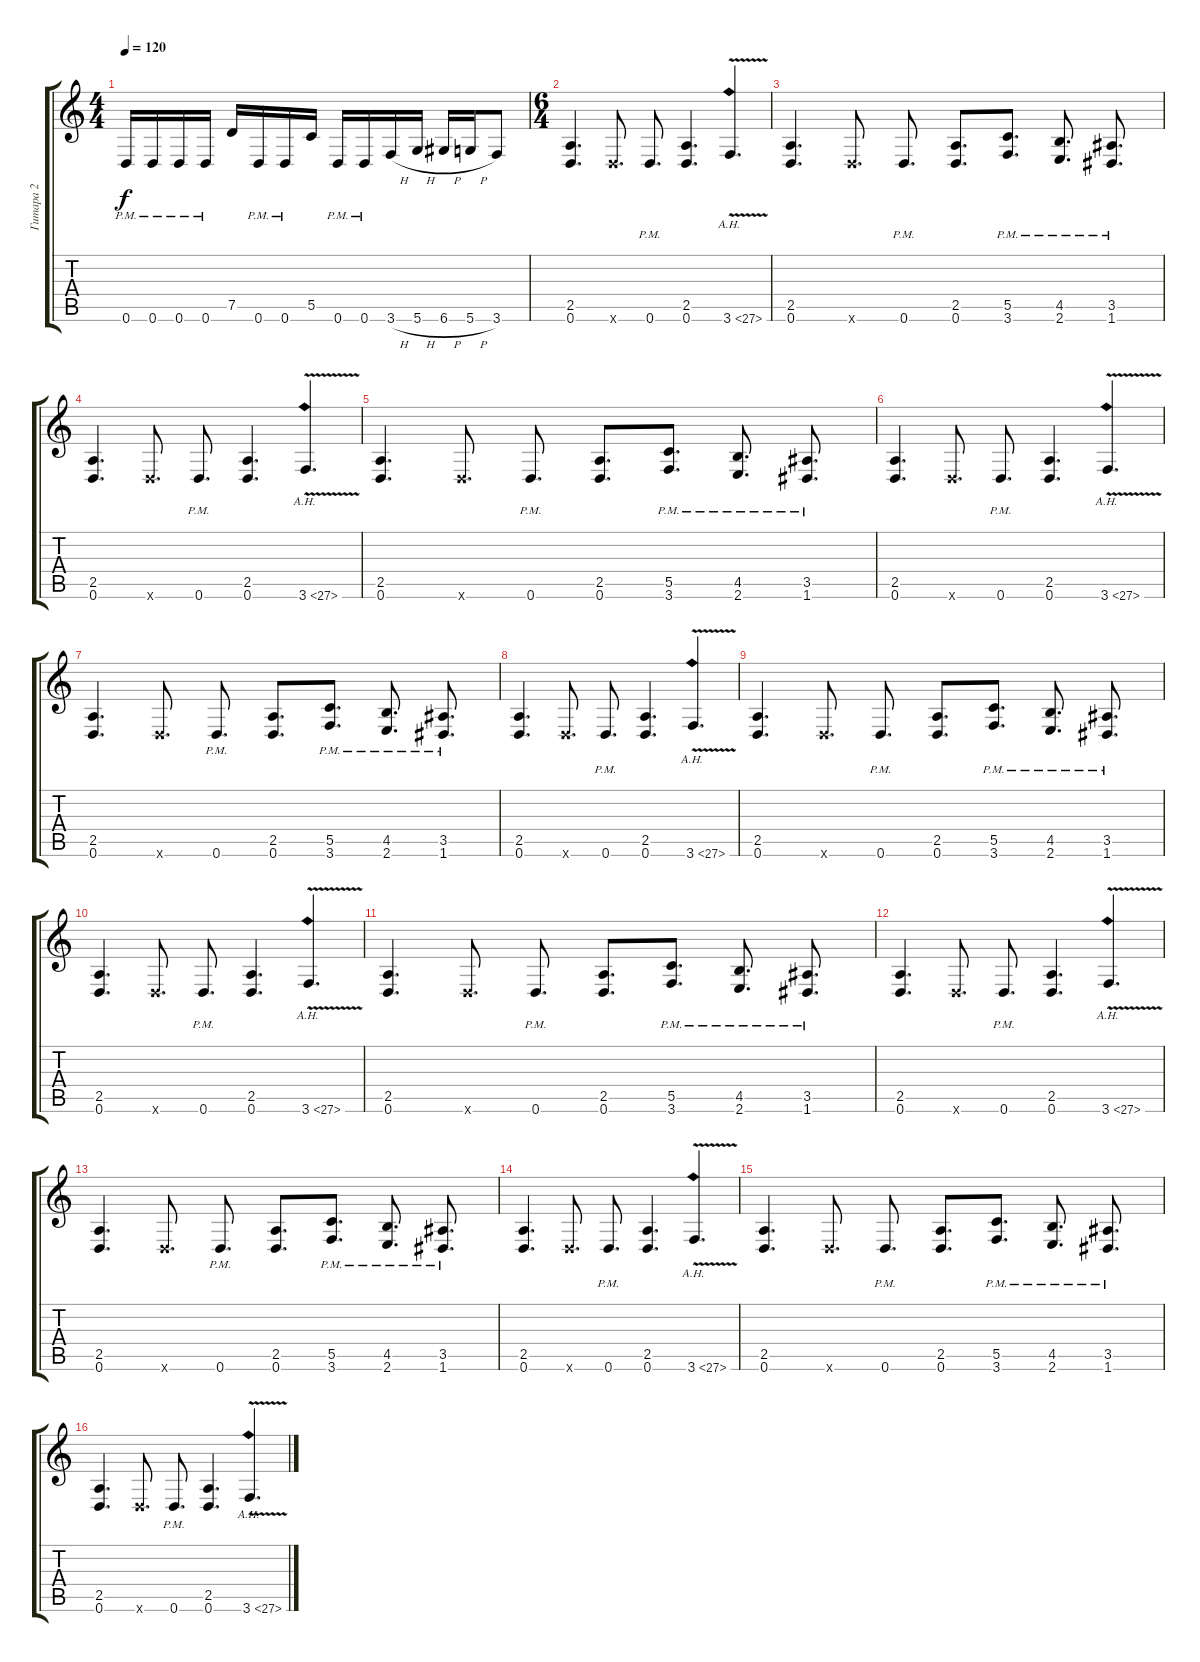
\track ("Гитара 2" "Гитара 2") {instrument overdrivenguitar}
\staff {score tabs}
\tuning (D4 A3 F3 C3 G2 D2) {hide}
\ts (4 4)
\tempo 120
\clef g2
\ks c
0.6{pm}.16{dy f} 0.6{pm}.16 0.6{pm}.16 0.6{pm}.16 7.5.16 0.6{pm}.16 0.6{pm}.16 5.5.16 0.6{pm}.16 0.6{pm}.16 3.6{h}.16 5.6{h}.16 6.6{h}.16 5.6{h}.16 3.6.8 |
\ts (6 4)
(2.5 0.6).4{d} 0.6{x}.8{d} 0.6{pm}.8{d} (2.5 0.6).4{d} 3.6{ah 24 v}.4{d} |
(2.5 0.6).4{d} 0.6{x}.8{d} 0.6{pm}.8{d} (2.5 0.6).8{d} (5.5{pm} 3.6{pm}).8{d} (4.5{pm} 2.6{pm}).8{d} (3.5{pm} 1.6{pm}).8{d} |
(2.5 0.6).4{d} 0.6{x}.8{d} 0.6{pm}.8{d} (2.5 0.6).4{d} 3.6{ah 24 v}.4{d} |
(2.5 0.6).4{d} 0.6{x}.8{d} 0.6{pm}.8{d} (2.5 0.6).8{d} (5.5{pm} 3.6{pm}).8{d} (4.5{pm} 2.6{pm}).8{d} (3.5{pm} 1.6{pm}).8{d} |
(2.5 0.6).4{d} 0.6{x}.8{d} 0.6{pm}.8{d} (2.5 0.6).4{d} 3.6{ah 24 v}.4{d} |
(2.5 0.6).4{d} 0.6{x}.8{d} 0.6{pm}.8{d} (2.5 0.6).8{d} (5.5{pm} 3.6{pm}).8{d} (4.5{pm} 2.6{pm}).8{d} (3.5{pm} 1.6{pm}).8{d} |
(2.5 0.6).4{d} 0.6{x}.8{d} 0.6{pm}.8{d} (2.5 0.6).4{d} 3.6{ah 24 v}.4{d} |
(2.5 0.6).4{d} 0.6{x}.8{d} 0.6{pm}.8{d} (2.5 0.6).8{d} (5.5{pm} 3.6{pm}).8{d} (4.5{pm} 2.6{pm}).8{d} (3.5{pm} 1.6{pm}).8{d} |
(2.5 0.6).4{d} 0.6{x}.8{d} 0.6{pm}.8{d} (2.5 0.6).4{d} 3.6{ah 24 v}.4{d} |
(2.5 0.6).4{d} 0.6{x}.8{d} 0.6{pm}.8{d} (2.5 0.6).8{d} (5.5{pm} 3.6{pm}).8{d} (4.5{pm} 2.6{pm}).8{d} (3.5{pm} 1.6{pm}).8{d} |
(2.5 0.6).4{d} 0.6{x}.8{d} 0.6{pm}.8{d} (2.5 0.6).4{d} 3.6{ah 24 v}.4{d} |
(2.5 0.6).4{d} 0.6{x}.8{d} 0.6{pm}.8{d} (2.5 0.6).8{d} (5.5{pm} 3.6{pm}).8{d} (4.5{pm} 2.6{pm}).8{d} (3.5{pm} 1.6{pm}).8{d} |
(2.5 0.6).4{d} 0.6{x}.8{d} 0.6{pm}.8{d} (2.5 0.6).4{d} 3.6{ah 24 v}.4{d} |
(2.5 0.6).4{d} 0.6{x}.8{d} 0.6{pm}.8{d} (2.5 0.6).8{d} (5.5{pm} 3.6{pm}).8{d} (4.5{pm} 2.6{pm}).8{d} (3.5{pm} 1.6{pm}).8{d} |
(2.5 0.6).4{d} 0.6{x}.8{d} 0.6{pm}.8{d} (2.5 0.6).4{d} 3.6{ah 24 v}.4{d}
